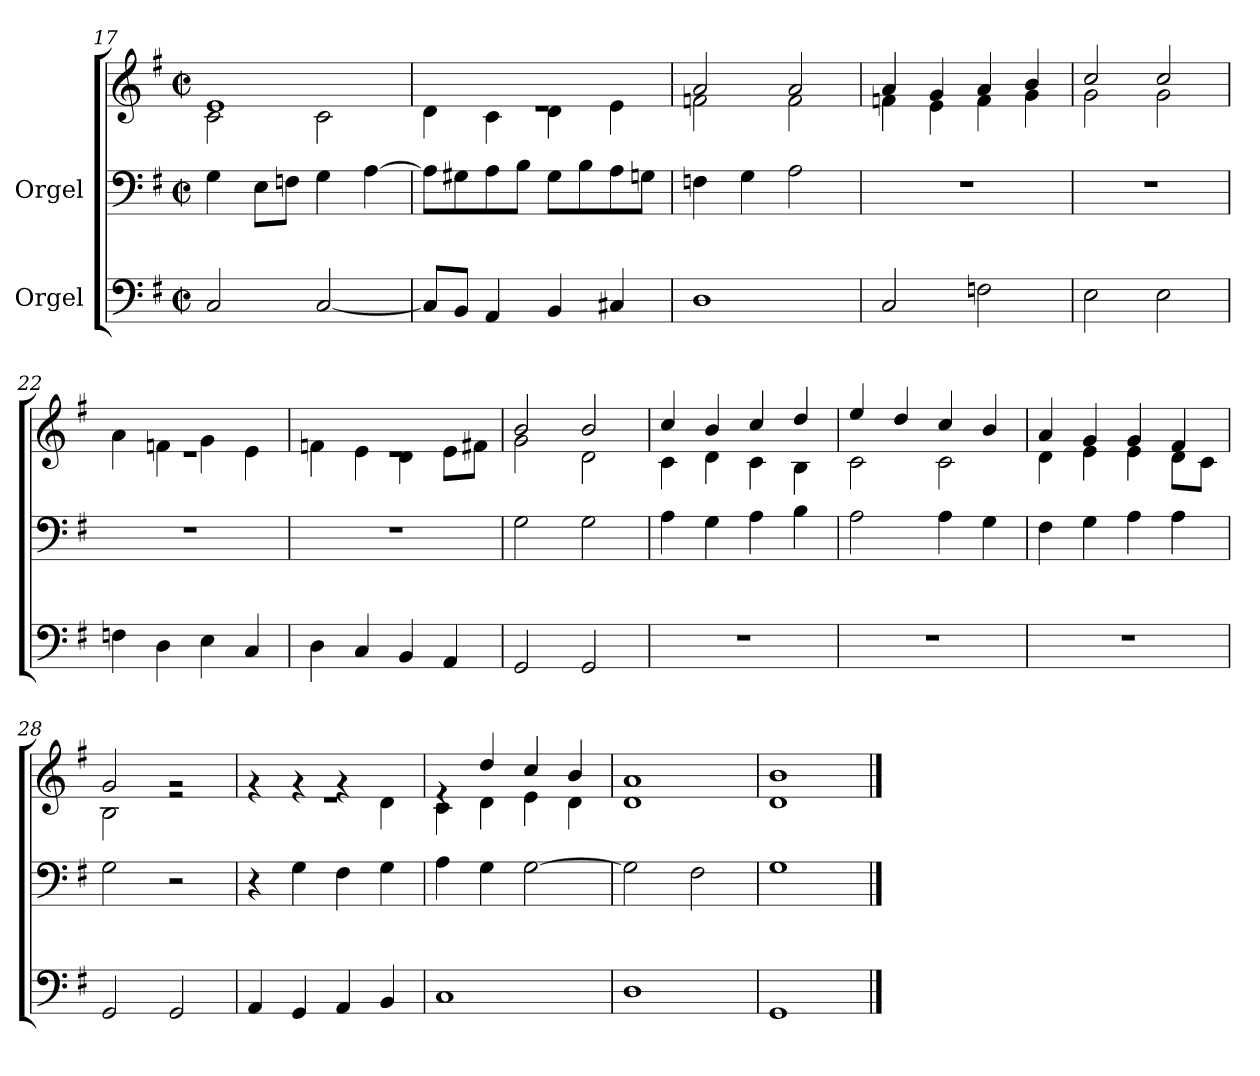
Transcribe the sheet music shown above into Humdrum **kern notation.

**kern	**kern	**kern
*part2	*part1	*part1
*staff3	*staff2	*staff1
*I"Orgel	*I"Orgel	*
!!LO:PB:g=z
*clefF4	*clefF4	*clefG2
*k[f#]	*k[f#]	*k[f#]
*M2/2	*M2/2	*M2/2
*met(c|)	*met(c|)	*met(c|)
=17	=17	=17
*	*	*^
2C/	4G\	1e	2c\
.	8E\L	.	.
.	8Fn\J	.	.
[2C/	4G\	.	2c\
.	[4A\	.	.
=18	=18	=18	=18
8C/L]	8A\L]	1re	4d\
8BB/J	8G#X\	.	.
4AA/	8A\	.	4c\
.	8B\J	.	.
4BB/	8G#\L	.	4d\
.	8B\	.	.
4C#X/	8A\	.	4e\
.	8Gn\J	.	.
=19	=19	=19	=19
1D	4Fn\	2a/	2fn\
.	4G\	.	.
.	2A\	2a/	2f\
=20	=20	=20	=20
2C/	1rF	4a/	4fn\
.	.	4g/	4e\
2Fn\	.	4a/	4f\
.	.	4b/	4g\
=21	=21	=21	=21
2E\	1r	2cc/	2g\
2E\	.	2cc/	2g\
=22	=22	=22	=22
4Fn\	1r	1re	4a\
4D\	.	.	4fn\
4E\	.	.	4g\
4C/	.	.	4e\
=23	=23	=23	=23
4D\	1r	1re	4fn\
4C/	.	.	4e\
4BB/	.	.	4d\
4AA/	.	.	8e\L
.	.	.	8f#X\J
=24	=24	=24	=24
2GG/	2G\	2b/	2g\
2GG/	2G\	2b/	2d\
!!LO:LB:g=z	!!
=25	=25	=25	=25
1r	4A\	4cc/	4c\
.	4G\	4b/	4d\
.	4A\	4cc/	4c\
.	4B\	4dd/	4B\
=26	=26	=26	=26
1r	2A\	4ee/	2c\
.	.	4dd/	.
.	4A\	4cc/	2c\
.	4G\	4b/	.
=27	=27	=27	=27
1r	4F#\	4a/	4d\
.	4G\	4g/	4e\
.	4A\	4g/	4e\
.	4A\	4f#/	8d\L
.	.	.	8c\J
=28	=28	=28	=28
2GG/	2G\	2g/	2B\
2GG/	2r	2re	2rg
=29	=29	=29	=29
4AA/	4r	1re	4rg
4GG/	4G\	.	4rg
4AA/	4F#\	.	4rg
4BB/	4G\	.	4d\
=30	=30	=30	=30
1C	4A\	4re	4c\
.	4G\	4dd/	4d\
.	[2G\	4cc/	4e\
.	.	4b/	4d\
=31	=31	=31	=31
*	*	*MM69	*
1D	2G\]	1a	1d
.	2F#\	.	.
=32	=32	=32	=32
1GG	1G	1b	1d
*	*	*v	*v
==	==	==
*-	*-	*-
